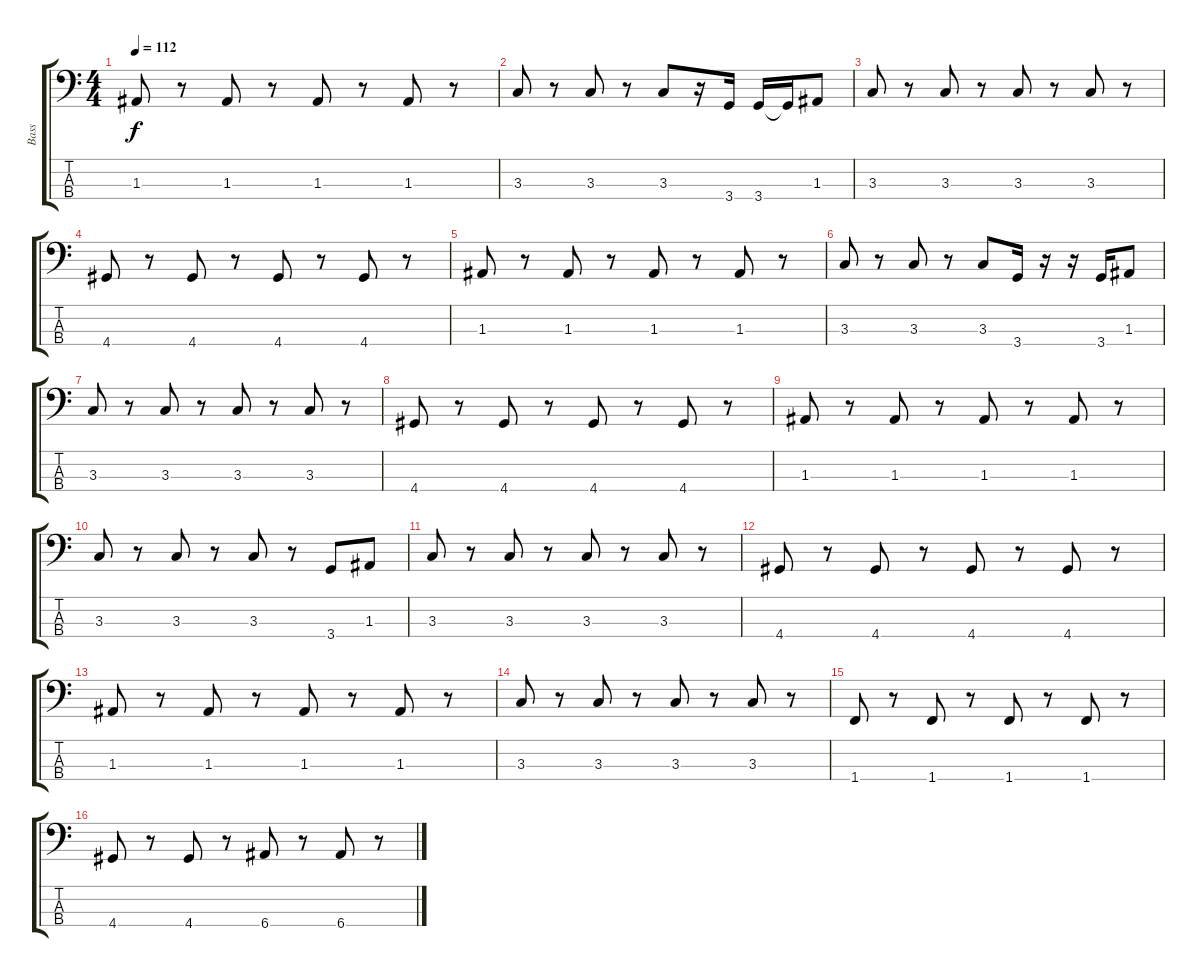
\track ("Bass" "Bass") {instrument slapbass1}
\staff {score tabs}
\tuning (G2 D2 A1 E1) {hide}
\ts (4 4)
\tempo 112
\clef f4
\ks c
1.3.8{dy f} r.8 1.3.8 r.8 1.3.8 r.8 1.3.8 r.8 |
3.3.8 r.8 3.3.8 r.8 3.3.8 r.16 3.4.16 3.4.16 3.4{t}.16 1.3.8 |
3.3.8 r.8 3.3.8 r.8 3.3.8 r.8 3.3.8 r.8 |
4.4.8 r.8 4.4.8 r.8 4.4.8 r.8 4.4.8 r.8 |
1.3.8 r.8 1.3.8 r.8 1.3.8 r.8 1.3.8 r.8 |
3.3.8 r.8 3.3.8 r.8 3.3.8 3.4.16 r.16 r.16 3.4.16 1.3.8 |
3.3.8 r.8 3.3.8 r.8 3.3.8 r.8 3.3.8 r.8 |
4.4.8 r.8 4.4.8 r.8 4.4.8 r.8 4.4.8 r.8 |
1.3.8 r.8 1.3.8 r.8 1.3.8 r.8 1.3.8 r.8 |
3.3.8 r.8 3.3.8 r.8 3.3.8 r.8 3.4.8 1.3.8 |
3.3.8 r.8 3.3.8 r.8 3.3.8 r.8 3.3.8 r.8 |
4.4.8 r.8 4.4.8 r.8 4.4.8 r.8 4.4.8 r.8 |
1.3.8 r.8 1.3.8 r.8 1.3.8 r.8 1.3.8 r.8 |
3.3.8 r.8 3.3.8 r.8 3.3.8 r.8 3.3.8 r.8 |
1.4.8 r.8 1.4.8 r.8 1.4.8 r.8 1.4.8 r.8 |
4.4.8 r.8 4.4.8 r.8 6.4.8 r.8 6.4.8 r.8
